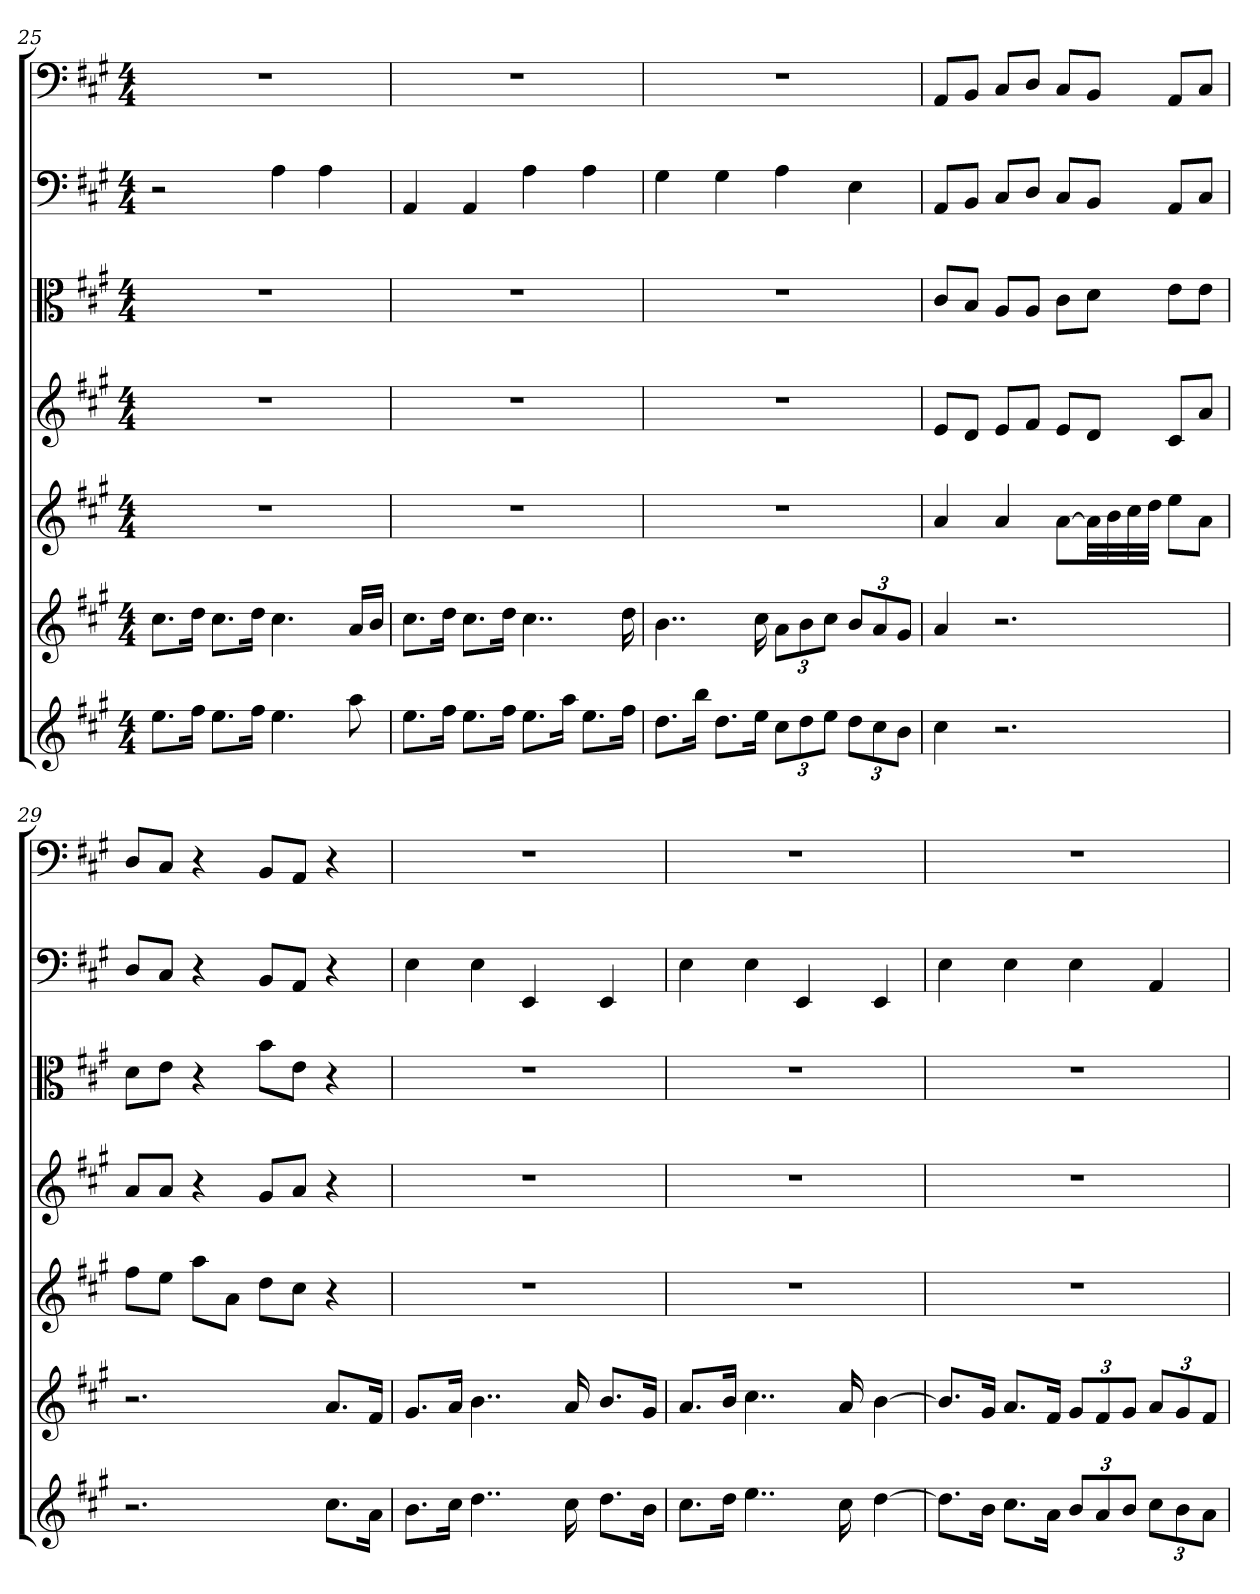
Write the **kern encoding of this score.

**kern	**kern	**kern	**kern	**kern	**kern	**kern
*part7	*part6	*part5	*part4	*part3	*part2	*part1
*staff7	*staff6	*staff5	*staff4	*staff3	*staff2	*staff1
*	*	*	*	*clefC3	*	*
*k[f#c#g#]	*k[f#c#g#]	*k[f#c#g#]	*k[f#c#g#]	*k[f#c#g#]	*k[f#c#g#]	*k[f#c#g#]
*A:	*A:	*A:	*A:	*A:	*A:	*A:
*M4/4	*M4/4	*M4/4	*M4/4	*M4/4	*M4/4	*M4/4
=25	=25	=25	=25	=25	=25	=25
8.eeL	8.cc#L	1r	1r	1r	2r	1r
16ff#Jk	16ddJk	.	.	.	.	.
8.eeL	8.cc#L	.	.	.	.	.
16ff#Jk	16ddJk	.	.	.	.	.
4.ee	4.cc#	.	.	.	4A	.
.	.	.	.	.	4A	.
8aa	16aLL	.	.	.	.	.
.	16bJJ	.	.	.	.	.
=26	=26	=26	=26	=26	=26	=26
8.eeL	8.cc#L	1r	1r	1r	4AA	1r
16ff#Jk	16ddJk	.	.	.	.	.
8.eeL	8.cc#L	.	.	.	4AA	.
16ff#Jk	16ddJk	.	.	.	.	.
8.eeL	4..cc#	.	.	.	4A	.
16aaJk	.	.	.	.	.	.
8.eeL	.	.	.	.	4A	.
16ff#Jk	16dd	.	.	.	.	.
=27	=27	=27	=27	=27	=27	=27
8.ddL	4..b	1r	1r	1r	4G#	1r
16bbJk	.	.	.	.	.	.
8.ddL	.	.	.	.	4G#	.
16eeJk	16cc#	.	.	.	.	.
12cc#L	12aL	.	.	.	4A	.
12dd	12b	.	.	.	.	.
12eeJ	12cc#J	.	.	.	.	.
12ddL	12bL	.	.	.	4E	.
12cc#	12a	.	.	.	.	.
12bJ	12g#J	.	.	.	.	.
=28	=28	=28	=28	=28	=28	=28
4cc#	4a	4a	8eL	8c#/L	8AAL	8AAL
.	.	.	8dJ	8B/J	8BBJ	8BBJ
2.r	2.r	4a	8eL	8A/L	8C#L	8C#L
.	.	.	8f#J	8A/J	8DJ	8DJ
.	.	[8aL	8eL	8c#\L	8C#L	8C#L
.	.	32aLL]	8dJ	8d\J	8BBJ	8BBJ
.	.	32b	.	.	.	.
.	.	32cc#	.	.	.	.
.	.	32ddJJJ	.	.	.	.
.	.	8eeL	8c#L	8e\L	8AAL	8AAL
.	.	8aJ	8aJ	8e\J	8C#J	8C#J
=29	=29	=29	=29	=29	=29	=29
2.r	2.r	8ff#L	8aL	8d\L	8DL	8DL
.	.	8eeJ	8aJ	8e\J	8C#J	8C#J
.	.	8aaL	4r	4r	4r	4r
.	.	8aJ	.	.	.	.
.	.	8ddL	8g#L	8b\L	8BBL	8BBL
.	.	8cc#J	8aJ	8e\J	8AAJ	8AAJ
8.cc#L	8.aL	4r	4r	4r	4r	4r
16aJk	16f#Jk	.	.	.	.	.
=30	=30	=30	=30	=30	=30	=30
8.bL	8.g#L	1r	1r	1r	4E	1r
16cc#Jk	16aJk	.	.	.	.	.
4..dd	4..b	.	.	.	4E	.
.	.	.	.	.	4EE	.
16cc#	16a	.	.	.	.	.
8.ddL	8.bL	.	.	.	4EE	.
16bJk	16g#Jk	.	.	.	.	.
=31	=31	=31	=31	=31	=31	=31
8.cc#L	8.aL	1r	1r	1r	4E	1r
16ddJk	16bJk	.	.	.	.	.
4..ee	4..cc#	.	.	.	4E	.
.	.	.	.	.	4EE	.
16cc#	16a	.	.	.	.	.
[4dd	[4b	.	.	.	4EE	.
=32	=32	=32	=32	=32	=32	=32
8.ddL]	8.bL]	1r	1r	1r	4E	1r
16bJk	16g#Jk	.	.	.	.	.
8.cc#L	8.aL	.	.	.	4E	.
16aJk	16f#Jk	.	.	.	.	.
12bL	12g#L	.	.	.	4E	.
12a	12f#	.	.	.	.	.
12bJ	12g#J	.	.	.	.	.
12cc#L	12aL	.	.	.	4AA	.
12b	12g#	.	.	.	.	.
12aJ	12f#J	.	.	.	.	.
=	=	=	=	=	=	=
*-	*-	*-	*-	*-	*-	*-
